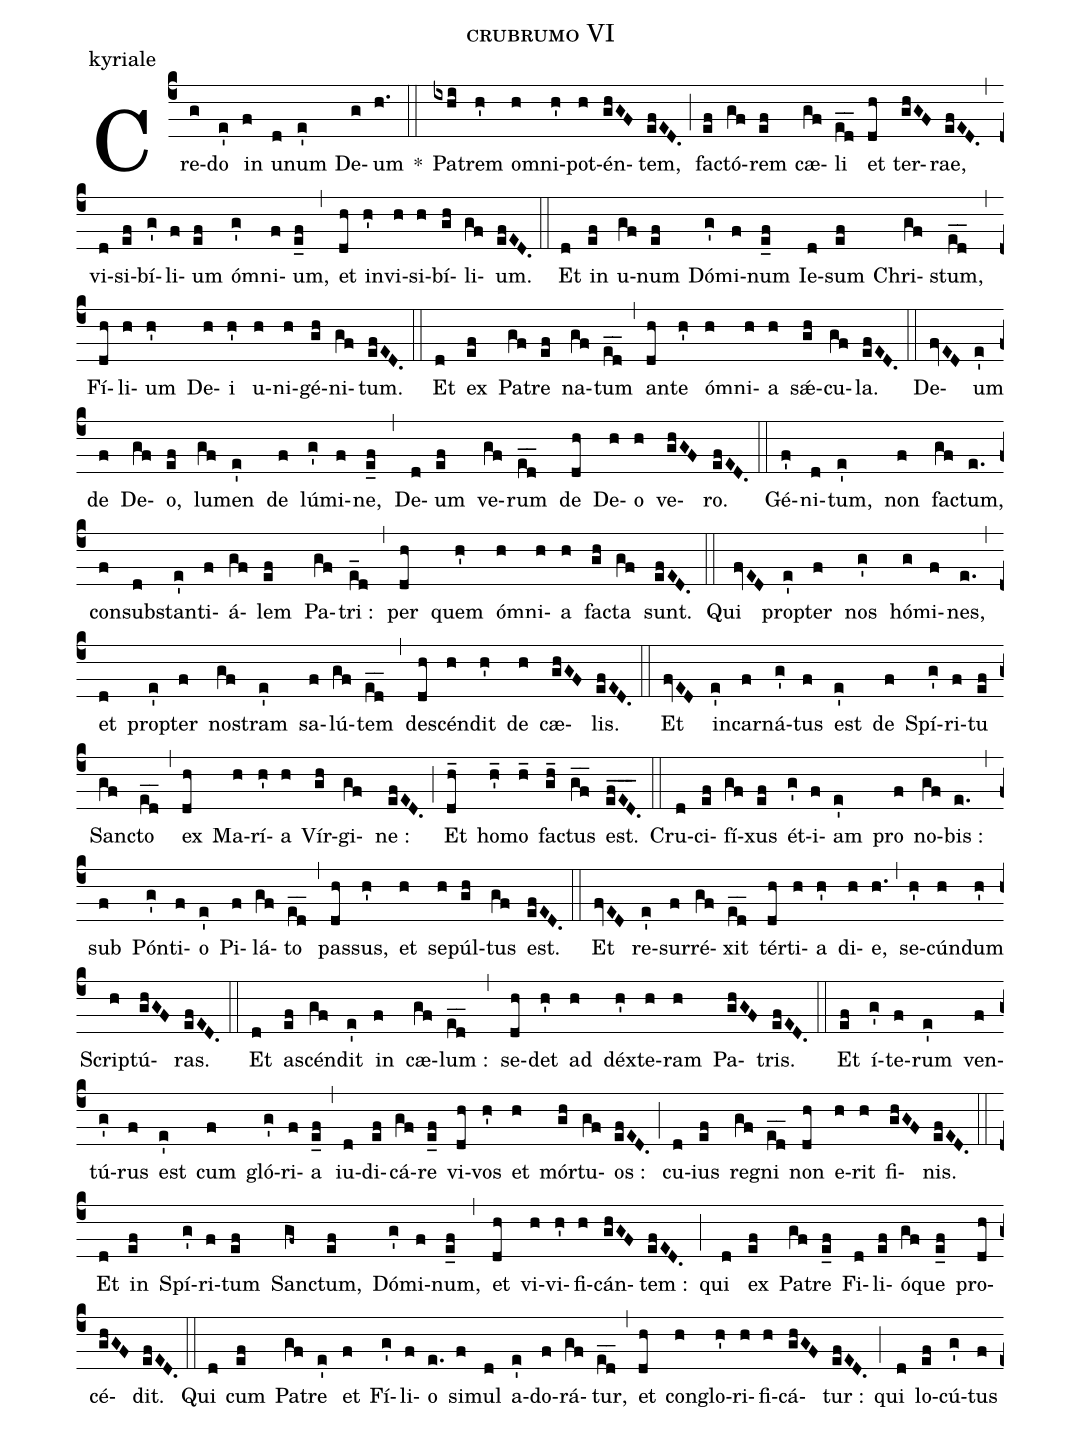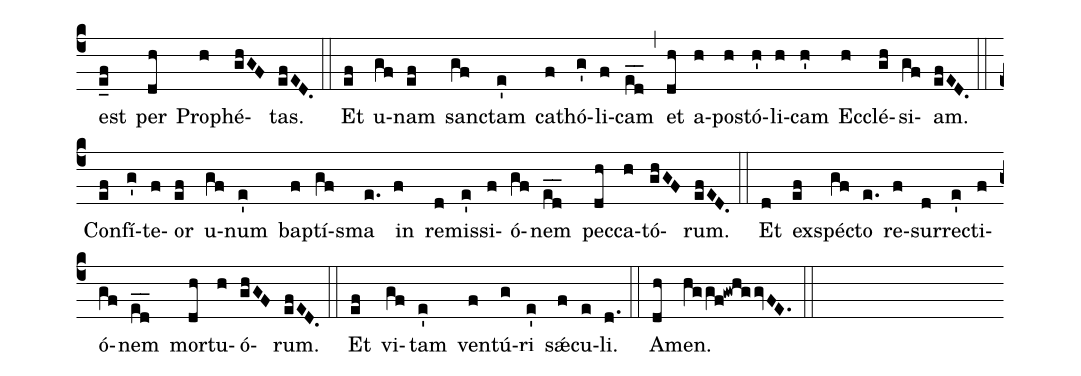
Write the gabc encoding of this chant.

name:crubrumo VI;
office-part:kyriale;
%%
(c4) Cr{e}(g)do(e') in(f) u(d)num(e') De(g)um(h.) *(::)

Pa(ixhi)trem(h') o(h)mni(h')pot(h)én(ghGF)tem,(efED.) (;) fac(ef)tó(gf)rem(ef) cæ(gf)li(ed__) et(dh) ter(ghGF)rae,(efED.) (,) vi(d)si(ef)bí(g')li(f)um(ef) ó(g')mni(f)um,(e_f) (,) et(dh) in(h')vi(h)si(h)bí(gh)li(gf)um.(efED.) (::)

Et(d) in(ef) u(gf)num(ef) Dó(g')mi(f)num(e_f) Ie(d)sum(ef) Chri(gf )stum,(ed__) (,) Fí(dh)li(h)um(h') De(h)i(h') u(h)ni(h)gé(gh)ni(gf)tum.(efED.) (::)

Et(d) ex(ef) Pa(gf)tre(ef) na(gf)tum(ed__) (,) an(dh)te(h') ó(h)mni(h)a(h) sǽ(gh)cu(gf)la.(efED.) (::)

De(fvED)um(e') de(f) De(gf)o,(ef) lu(gf)men(e') de(f) lú(g')mi(f)ne,(e_f) (,) De(d)um(ef) ve(gf)rum(ed__) de(dh) De(h)o(h) ve(ghGF)ro.(efED.) (::)

Gé(f')ni(d)tum,(e') non(f) fac(gf)tum,(e.) con(f)sub(d)stan(e')ti(f)á(gf)lem(ef) Pa(gf)tri :(e_d) (,) per(dh) quem(h') ó(h)mni(h)a(h) fac(gh)ta(gf) sunt.(efED.) (::)

Qui(fvED) pro(e')pter(f) nos(g') hó(g)mi(f)nes,(e.) (,) et(d) pro(e')pter(f) no(gf)stram(e') sa(f)lú(gf)tem(ed__) (,) des(dh)cén(h)dit(h') de(h) cæ(ghGF)lis.(efED.) (::)

Et(fvED) in(e')car(f)ná(g')tus(f) est(e') de(f) Spí(g')ri(f)tu(ef) San(gf)cto(ed__) (,) ex(dh) Ma(h)rí(h')a(h) Vír(gh)gi(gf )ne :(efED.) (;) Et(dh_) ho(h'_)mo(h_) fac(gh_)tus(gf__) est.(ef_E_D._) (::)

Cru(d)ci(ef)fí(gf)xus(ef) ét(g')i(f)am(e') pro(f) no(gf)bis :(e.) (,) sub(f) Pón(g')ti(f)o(e') Pi(f)lá(gf)to(ed__) (,) pas(dh)sus,(h') et(h) se(h)púl(gh)tus(gf) est.(efED.) (::)

Et(fvED) re(e')sur(f)ré(gf)xit(ed__) tér(dh)ti(h)a(h') di(h)e,(h.) (,) se(h')cún(h)dum(h') Scrip(h)tú(ghGF)ras.(efED.) (::)

Et(d) as(ef)cén(gf)dit(e') in(f) cæ(gf)lum :(ed__) (,) se(dh)det(h') ad(h) déx(h')te(h)ram(h) Pa(ghGF)tris.(efED.) (::)

Et(ef) í(g')te(f)rum(e') ven(f)tú(g')rus(f) est(e') cum(f) gló(g')ri(f)a(e_f) (,) iu(d)di(ef)cá(gf)re(e_f) vi(dh)vos(h') et(h) mór(gh)tu(gf)os :(efED.) (;) cu(d)ius(ef) re(gf)gni(ed__) non(dh) e(h)rit(h) fi(ghGF)nis.(efED.) (::)

Et(d) in(ef) Spí(g')ri(f)tum(ef) San(gf~)ctum,(ef) Dó(g')mi(f)num,(e_f) (,) et(dh) vi(h)vi(h')fi(h)cán(ghGF)tem :(efED.) (;) qui(d) ex(ef) Pa(gf)tre(e_f) Fi(d)li(ef)ó(gf)que(e_f) pro(dh)cé(ghGF)dit.(efED.) (::)

Qui(d) cum(ef) Pa(gf)tre(e') et(f) Fí(g')li(f)o(e.) si(f)mul(d) a(e')do(f)rá(gf)tur,(ed__) (,) et(dh) con(h)glo(h')ri(h)fi(h)cá(ghGF)tur :(efED.) (;) qui(d) lo(ef)cú(g')tus(f) est(e_f) per(dh) Pro(h)phé(ghGF)tas.(efED.) (::)

Et(ef) u(gf)nam(ef) san(gf)ctam(e') ca(f)thó(g')li(f)cam(ed__) (,) et(dh) a(h)po(h)stó(h')li(h)cam(h') Ec(h)clé(gh)si(gf)am.(efED.) (::)

Con(ef)fí(g')te(f)or(ef) u(gf)num(e') bap(f)tí(gf )sma(e.) in(f) re(d)mis(e')si(f)ó(gf)nem(ed__) pec(dh)ca(h)tó(ghGF)rum.(efED.) (::)

Et(d) ex(ef)spé(gf)cto(e.) re(f)sur(d)re(e')cti(f)ó(gf)nem(ed__) mor(dh)tu(h)ó(ghGF)rum.(efED.) (::)

Et(ef) vi(gf)tam(e') ven(f)tú(g)ri(e') sǽ(f)cu(e)li.(d.) (::)

A(dh)men.(hggf!gwhggvFE.) (::)
